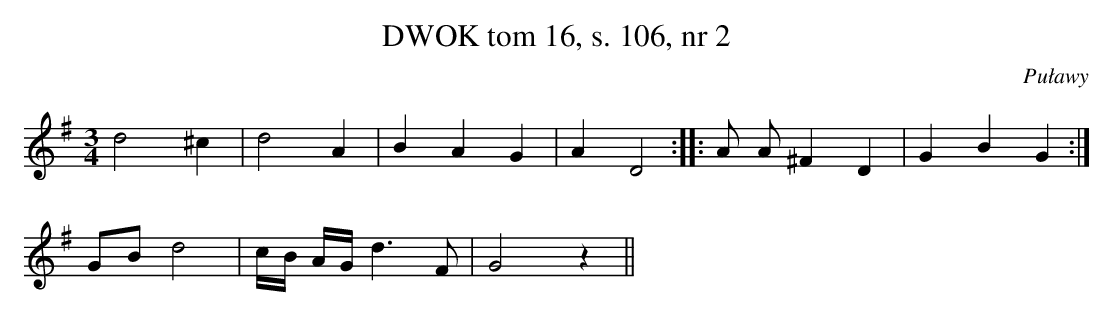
X:1
T: DWOK tom 16, s. 106, nr 2
O: Puławy
L: 1/16
M: 3/4
K: G
d8 ^c4 | d8 A4 | B4 A4 G4 | A4 D8 :: A2 A2 ^F4 D4 | G4 B4 G4 :|
G2B2 d8 | cB AG d6 F2 | G8 z4 ||
